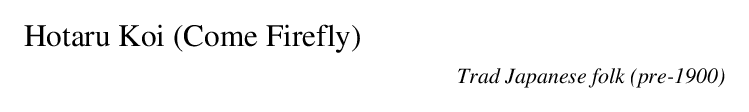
X:1
T:Hotaru Koi (Come Firefly)
C:Trad Japanese folk (pre-1900)
M:4/4
L:1/4
Q:1/4=68
K:G
G2 A2 | B4 | A2 G2 | E4 |
G2 A2 | B2 d2 | B2 A2 | G4 |
d2 e2 | d2 B2 | A2 G2 | G4 |
G2 B2 | d2 B2 | A2 G2 | G4 |]
